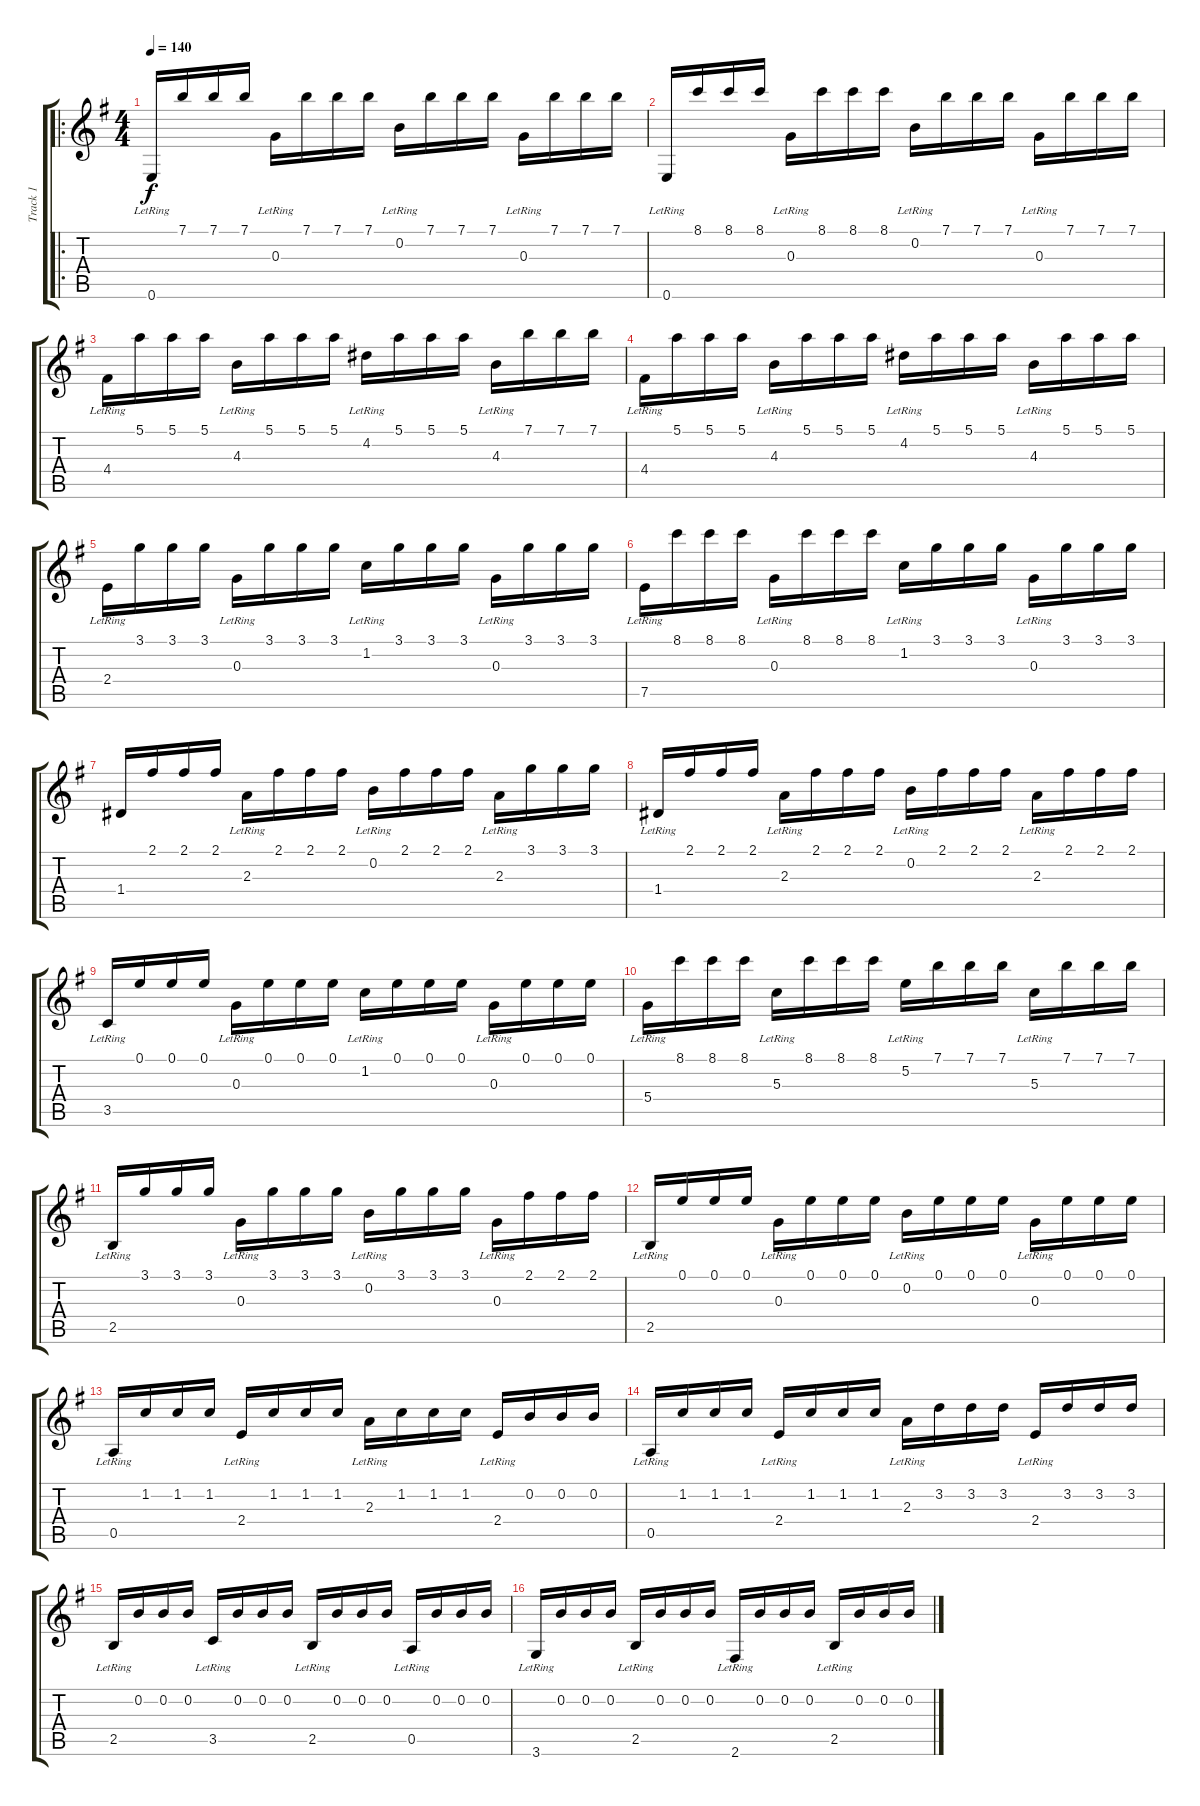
\track ("Track 1" "Track 1") {instrument acousticguitarnylon}
\staff {score tabs}
\tuning (E4 B3 G3 D3 A2 E2) {hide}
\ro
\ts (4 4)
\tempo 140
\clef g2
\ks eminor
0.6{lr}.16{dy f instrument acousticguitarnylon} 7.1.16 7.1.16 7.1.16 0.3{lr}.16 7.1.16 7.1.16 7.1.16 0.2{lr}.16 7.1.16 7.1.16 7.1.16 0.3{lr}.16 7.1.16 7.1.16 7.1.16 |
0.6{lr}.16 8.1.16 8.1.16 8.1.16 0.3{lr}.16 8.1.16 8.1.16 8.1.16 0.2{lr}.16 7.1.16 7.1.16 7.1.16 0.3{lr}.16 7.1.16 7.1.16 7.1.16 |
4.4{lr}.16 5.1.16 5.1.16 5.1.16 4.3{lr}.16 5.1.16 5.1.16 5.1.16 4.2{lr}.16 5.1.16 5.1.16 5.1.16 4.3{lr}.16 7.1.16 7.1.16 7.1.16 |
4.4{lr}.16 5.1.16 5.1.16 5.1.16 4.3{lr}.16 5.1.16 5.1.16 5.1.16 4.2{lr}.16 5.1.16 5.1.16 5.1.16 4.3{lr}.16 5.1.16 5.1.16 5.1.16 |
2.4{lr}.16 3.1.16 3.1.16 3.1.16 0.3{lr}.16 3.1.16 3.1.16 3.1.16 1.2{lr}.16 3.1.16 3.1.16 3.1.16 0.3{lr}.16 3.1.16 3.1.16 3.1.16 |
7.5{lr}.16 8.1.16 8.1.16 8.1.16 0.3{lr}.16 8.1.16 8.1.16 8.1.16 1.2{lr}.16 3.1.16 3.1.16 3.1.16 0.3{lr}.16 3.1.16 3.1.16 3.1.16 |
1.4.16 2.1.16 2.1.16 2.1.16 2.3{lr}.16 2.1.16 2.1.16 2.1.16 0.2{lr}.16 2.1.16 2.1.16 2.1.16 2.3{lr}.16 3.1.16 3.1.16 3.1.16 |
1.4{lr}.16 2.1.16 2.1.16 2.1.16 2.3{lr}.16 2.1.16 2.1.16 2.1.16 0.2{lr}.16 2.1.16 2.1.16 2.1.16 2.3{lr}.16 2.1.16 2.1.16 2.1.16 |
3.5{lr}.16 0.1.16 0.1.16 0.1.16 0.3{lr}.16 0.1.16 0.1.16 0.1.16 1.2{lr}.16 0.1.16 0.1.16 0.1.16 0.3{lr}.16 0.1.16 0.1.16 0.1.16 |
5.4{lr}.16 8.1.16 8.1.16 8.1.16 5.3{lr}.16 8.1.16 8.1.16 8.1.16 5.2{lr}.16 7.1.16 7.1.16 7.1.16 5.3{lr}.16 7.1.16 7.1.16 7.1.16 |
2.5{lr}.16 3.1.16 3.1.16 3.1.16 0.3{lr}.16 3.1.16 3.1.16 3.1.16 0.2{lr}.16 3.1.16 3.1.16 3.1.16 0.3{lr}.16 2.1.16 2.1.16 2.1.16 |
2.5{lr}.16 0.1.16 0.1.16 0.1.16 0.3{lr}.16 0.1.16 0.1.16 0.1.16 0.2{lr}.16 0.1.16 0.1.16 0.1.16 0.3{lr}.16 0.1.16 0.1.16 0.1.16 |
0.5{lr}.16 1.2.16 1.2.16 1.2.16 2.4{lr}.16 1.2.16 1.2.16 1.2.16 2.3{lr}.16 1.2.16 1.2.16 1.2.16 2.4{lr}.16 0.2.16 0.2.16 0.2.16 |
0.5{lr}.16 1.2.16 1.2.16 1.2.16 2.4{lr}.16 1.2.16 1.2.16 1.2.16 2.3{lr}.16 3.2.16 3.2.16 3.2.16 2.4{lr}.16 3.2.16 3.2.16 3.2.16 |
2.5{lr}.16 0.2.16 0.2.16 0.2.16 3.5{lr}.16 0.2.16 0.2.16 0.2.16 2.5{lr}.16 0.2.16 0.2.16 0.2.16 0.5{lr}.16 0.2.16 0.2.16 0.2.16 |
3.6{lr}.16 0.2.16 0.2.16 0.2.16 2.5{lr}.16 0.2.16 0.2.16 0.2.16 2.6{lr}.16 0.2.16 0.2.16 0.2.16 2.5{lr}.16 0.2.16 0.2.16 0.2.16
